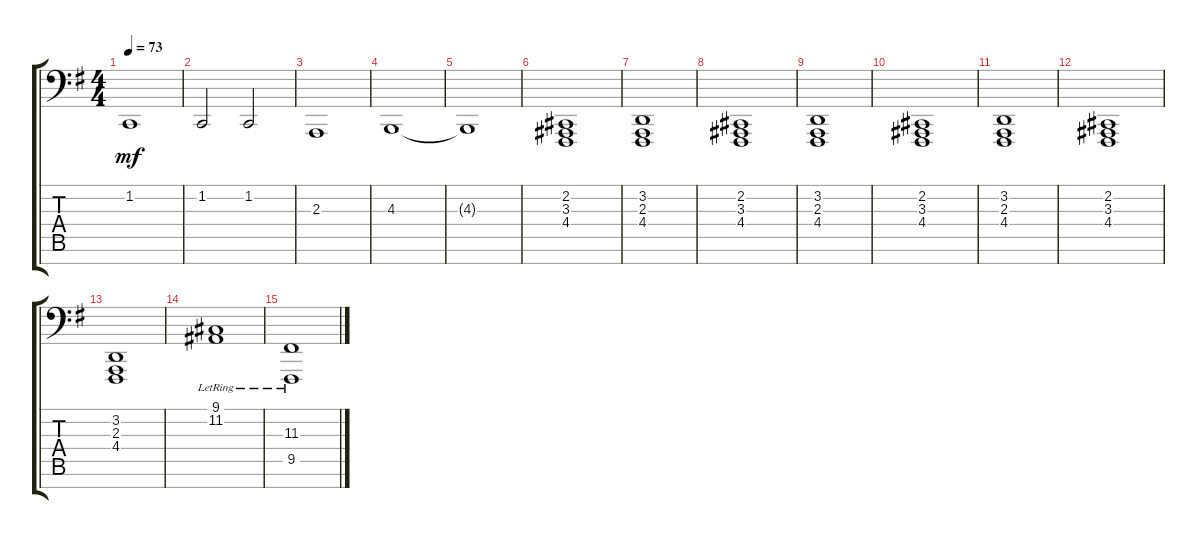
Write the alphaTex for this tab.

\track "" {instrument churchorgan}
\staff {score tabs}
\tuning (E2 B1 G1 D1 A0 E0 C0) {hide}
\ts (4 4)
\tempo 73
\clef f4
\ks eminor
1.2.1{dy mf} |
1.2.2 1.2.2 |
2.3.1 |
4.3.1 |
4.3{t}.1 |
(2.2 3.3 4.4).1 |
(3.2 2.3 4.4).1 |
(2.2 3.3 4.4).1 |
(3.2 2.3 4.4).1 |
(2.2 3.3 4.4).1 |
(3.2 2.3 4.4).1 |
(2.2 3.3 4.4).1 |
(3.2 2.3 4.4).1 |
(9.1{lr} 11.2{lr}).1 |
(11.3{lr} 9.5{lr}).1
